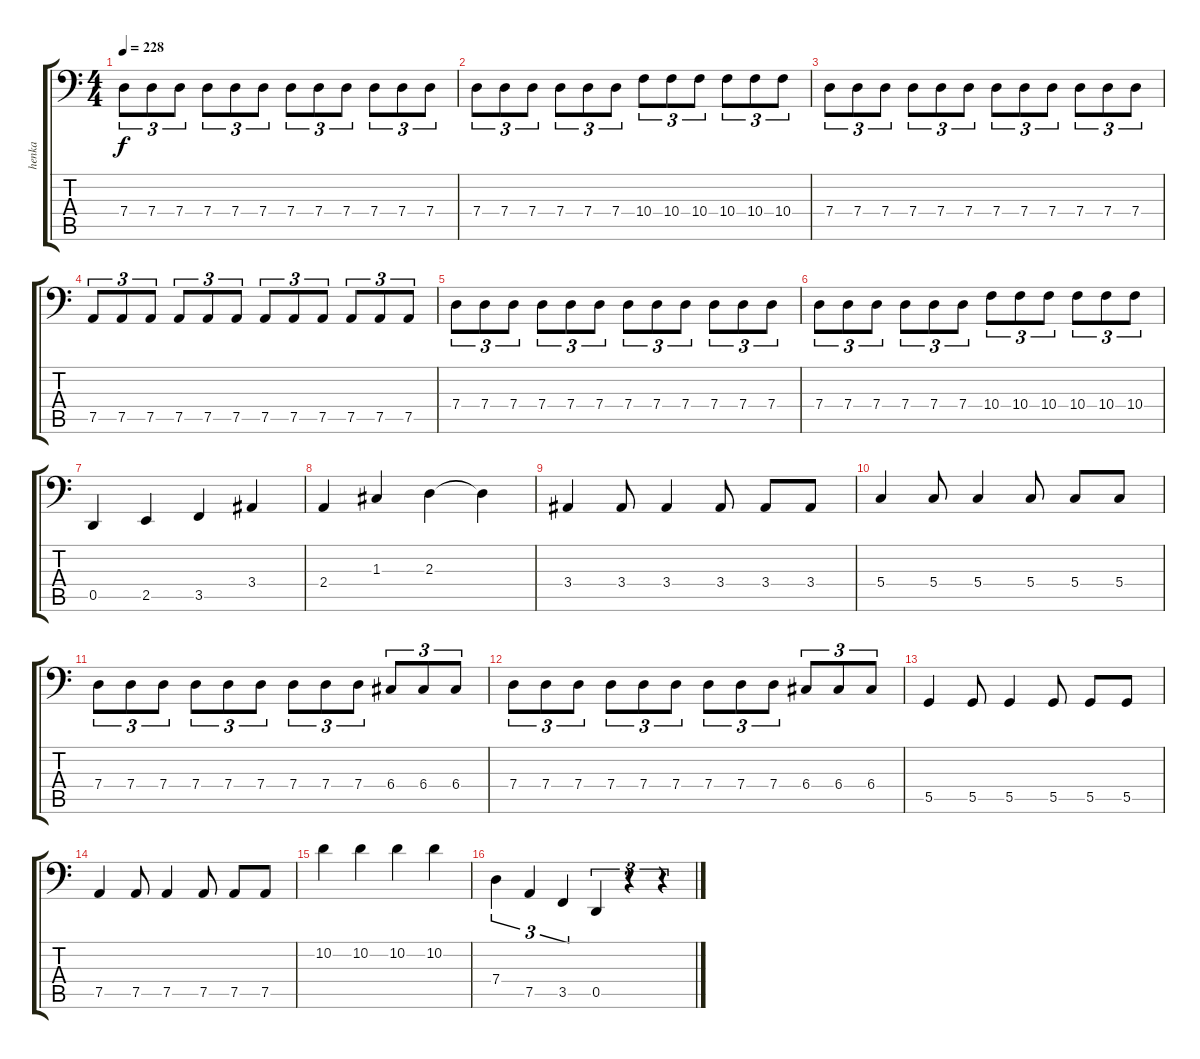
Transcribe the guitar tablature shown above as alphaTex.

\track ("henka" "henka") {instrument electricbasspick}
\staff {score tabs}
\tuning (A2 E2 C2 G1 D1 A0) {hide}
\ts (4 4)
\tempo 228
\clef f4
\ks c
7.4.8{tu (3 2) dy f} 7.4.8{tu (3 2)} 7.4.8{tu (3 2)} 7.4.8{tu (3 2)} 7.4.8{tu (3 2)} 7.4.8{tu (3 2)} 7.4.8{tu (3 2)} 7.4.8{tu (3 2)} 7.4.8{tu (3 2)} 7.4.8{tu (3 2)} 7.4.8{tu (3 2)} 7.4.8{tu (3 2)} |
7.4.8{tu (3 2)} 7.4.8{tu (3 2)} 7.4.8{tu (3 2)} 7.4.8{tu (3 2)} 7.4.8{tu (3 2)} 7.4.8{tu (3 2)} 10.4.8{tu (3 2)} 10.4.8{tu (3 2)} 10.4.8{tu (3 2)} 10.4.8{tu (3 2)} 10.4.8{tu (3 2)} 10.4.8{tu (3 2)} |
7.4.8{tu (3 2)} 7.4.8{tu (3 2)} 7.4.8{tu (3 2)} 7.4.8{tu (3 2)} 7.4.8{tu (3 2)} 7.4.8{tu (3 2)} 7.4.8{tu (3 2)} 7.4.8{tu (3 2)} 7.4.8{tu (3 2)} 7.4.8{tu (3 2)} 7.4.8{tu (3 2)} 7.4.8{tu (3 2)} |
7.5.8{tu (3 2)} 7.5.8{tu (3 2)} 7.5.8{tu (3 2)} 7.5.8{tu (3 2)} 7.5.8{tu (3 2)} 7.5.8{tu (3 2)} 7.5.8{tu (3 2)} 7.5.8{tu (3 2)} 7.5.8{tu (3 2)} 7.5.8{tu (3 2)} 7.5.8{tu (3 2)} 7.5.8{tu (3 2)} |
7.4.8{tu (3 2)} 7.4.8{tu (3 2)} 7.4.8{tu (3 2)} 7.4.8{tu (3 2)} 7.4.8{tu (3 2)} 7.4.8{tu (3 2)} 7.4.8{tu (3 2)} 7.4.8{tu (3 2)} 7.4.8{tu (3 2)} 7.4.8{tu (3 2)} 7.4.8{tu (3 2)} 7.4.8{tu (3 2)} |
7.4.8{tu (3 2)} 7.4.8{tu (3 2)} 7.4.8{tu (3 2)} 7.4.8{tu (3 2)} 7.4.8{tu (3 2)} 7.4.8{tu (3 2)} 10.4.8{tu (3 2)} 10.4.8{tu (3 2)} 10.4.8{tu (3 2)} 10.4.8{tu (3 2)} 10.4.8{tu (3 2)} 10.4.8{tu (3 2)} |
0.5.4 2.5.4 3.5.4 3.4.4 |
2.4.4 1.3.4 2.3.4 2.3{t}.4 |
3.4.4 3.4.8 3.4.4 3.4.8 3.4.8 3.4.8 |
5.4.4 5.4.8 5.4.4 5.4.8 5.4.8 5.4.8 |
7.4.8{tu (3 2)} 7.4.8{tu (3 2)} 7.4.8{tu (3 2)} 7.4.8{tu (3 2)} 7.4.8{tu (3 2)} 7.4.8{tu (3 2)} 7.4.8{tu (3 2)} 7.4.8{tu (3 2)} 7.4.8{tu (3 2)} 6.4.8{tu (3 2)} 6.4.8{tu (3 2)} 6.4.8{tu (3 2)} |
7.4.8{tu (3 2)} 7.4.8{tu (3 2)} 7.4.8{tu (3 2)} 7.4.8{tu (3 2)} 7.4.8{tu (3 2)} 7.4.8{tu (3 2)} 7.4.8{tu (3 2)} 7.4.8{tu (3 2)} 7.4.8{tu (3 2)} 6.4.8{tu (3 2)} 6.4.8{tu (3 2)} 6.4.8{tu (3 2)} |
5.5.4 5.5.8 5.5.4 5.5.8 5.5.8 5.5.8 |
7.5.4 7.5.8 7.5.4 7.5.8 7.5.8 7.5.8 |
10.2.4 10.2.4 10.2.4 10.2.4 |
7.4.4{tu (3 2)} 7.5.4{tu (3 2)} 3.5.4{tu (3 2)} 0.5.4{tu (3 2)} r.4{tu (3 2)} r.4{tu (3 2)}
